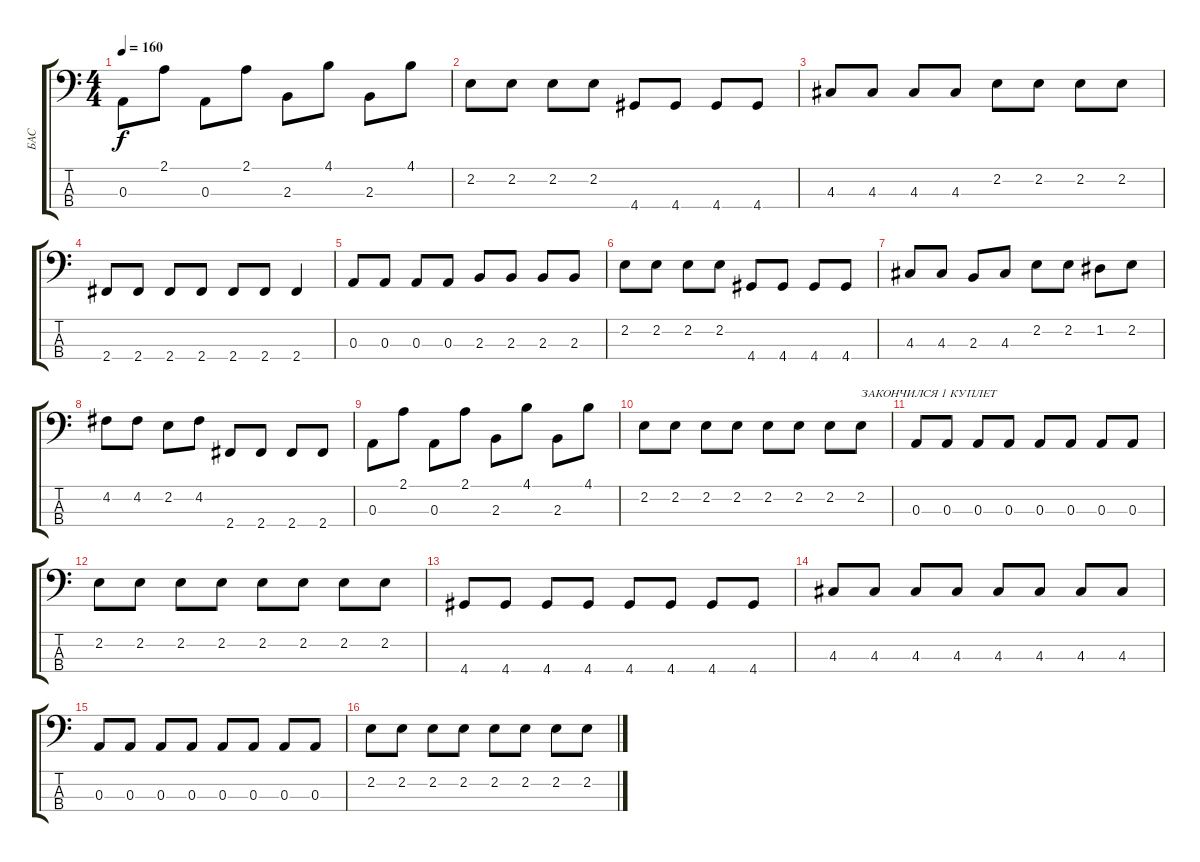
\track ("БАС" "БАС") {instrument electricbasspick}
\staff {score tabs}
\tuning (G2 D2 A1 E1) {hide}
\ts (4 4)
\tempo 160
\clef f4
\ks c
0.3.8{dy f} 2.1.8 0.3.8 2.1.8 2.3.8 4.1.8 2.3.8 4.1.8 |
2.2.8 2.2.8 2.2.8 2.2.8 4.4.8 4.4.8 4.4.8 4.4.8 |
4.3.8 4.3.8 4.3.8 4.3.8 2.2.8 2.2.8 2.2.8 2.2.8 |
2.4.8 2.4.8 2.4.8 2.4.8 2.4.8 2.4.8 2.4.4 |
0.3.8 0.3.8 0.3.8 0.3.8 2.3.8 2.3.8 2.3.8 2.3.8 |
2.2.8 2.2.8 2.2.8 2.2.8 4.4.8 4.4.8 4.4.8 4.4.8 |
4.3.8 4.3.8 2.3.8 4.3.8 2.2.8 2.2.8 1.2.8 2.2.8 |
4.2.8 4.2.8 2.2.8 4.2.8 2.4.8 2.4.8 2.4.8 2.4.8 |
0.3.8 2.1.8 0.3.8 2.1.8 2.3.8 4.1.8 2.3.8 4.1.8 |
2.2.8 2.2.8 2.2.8 2.2.8 2.2.8 2.2.8 2.2.8 2.2.8{txt "ЗАКОНЧИЛСЯ 1 КУПЛЕТ"} |
0.3.8 0.3.8 0.3.8 0.3.8 0.3.8 0.3.8 0.3.8 0.3.8 |
2.2.8 2.2.8 2.2.8 2.2.8 2.2.8 2.2.8 2.2.8 2.2.8 |
4.4.8 4.4.8 4.4.8 4.4.8 4.4.8 4.4.8 4.4.8 4.4.8 |
4.3.8 4.3.8 4.3.8 4.3.8 4.3.8 4.3.8 4.3.8 4.3.8 |
0.3.8 0.3.8 0.3.8 0.3.8 0.3.8 0.3.8 0.3.8 0.3.8 |
2.2.8 2.2.8 2.2.8 2.2.8 2.2.8 2.2.8 2.2.8 2.2.8
